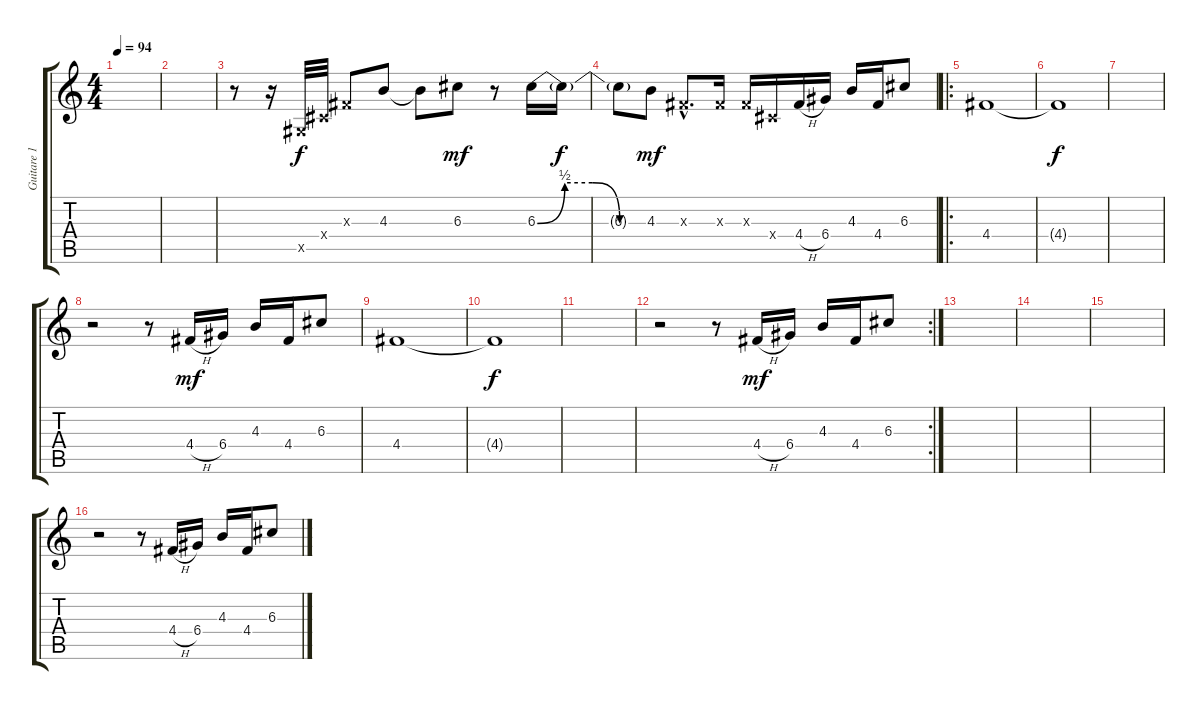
\track ("Guitare 1" "Guitare 1") {instrument acousticguitarsteel}
\staff {score tabs}
\tuning (E4 B3 G3 D3 A2 E2) {hide}
\ts (4 4)
\tempo 94
\clef g2
\ks c
|
|
r.8 r.16 -1.5{x}.32 -1.4{x}.32 -1.3{x}.8 4.3.8 4.3{t}.8{dy f} 6.3.8{dy mf} r.8 6.3{be (custom 0 0 15 2 30 2 45 0 60 0)}.16 6.3{t}.16{dy f} |
6.3{t}.8 4.3.8{dy mf} -1.3{hac x}.8{d} -1.3{x}.16 -1.3{x}.16 -1.4{x}.16 4.4{h}.16 6.4.16 4.3.16 4.4.16 6.3.8 |
\ro
4.4.1 |
4.4{t}.1{dy f} |
|
r.2 r.8 4.4{h}.16{dy mf} 6.4.16 4.3.16 4.4.16 6.3.8 |
4.4.1 |
4.4{t}.1{dy f} |
|
\rc 2
r.2 r.8 4.4{h}.16{dy mf} 6.4.16 4.3.16 4.4.16 6.3.8 |
|
|
|
r.2 r.8 4.4{h}.16 6.4.16 4.3.16 4.4.16 6.3.8
